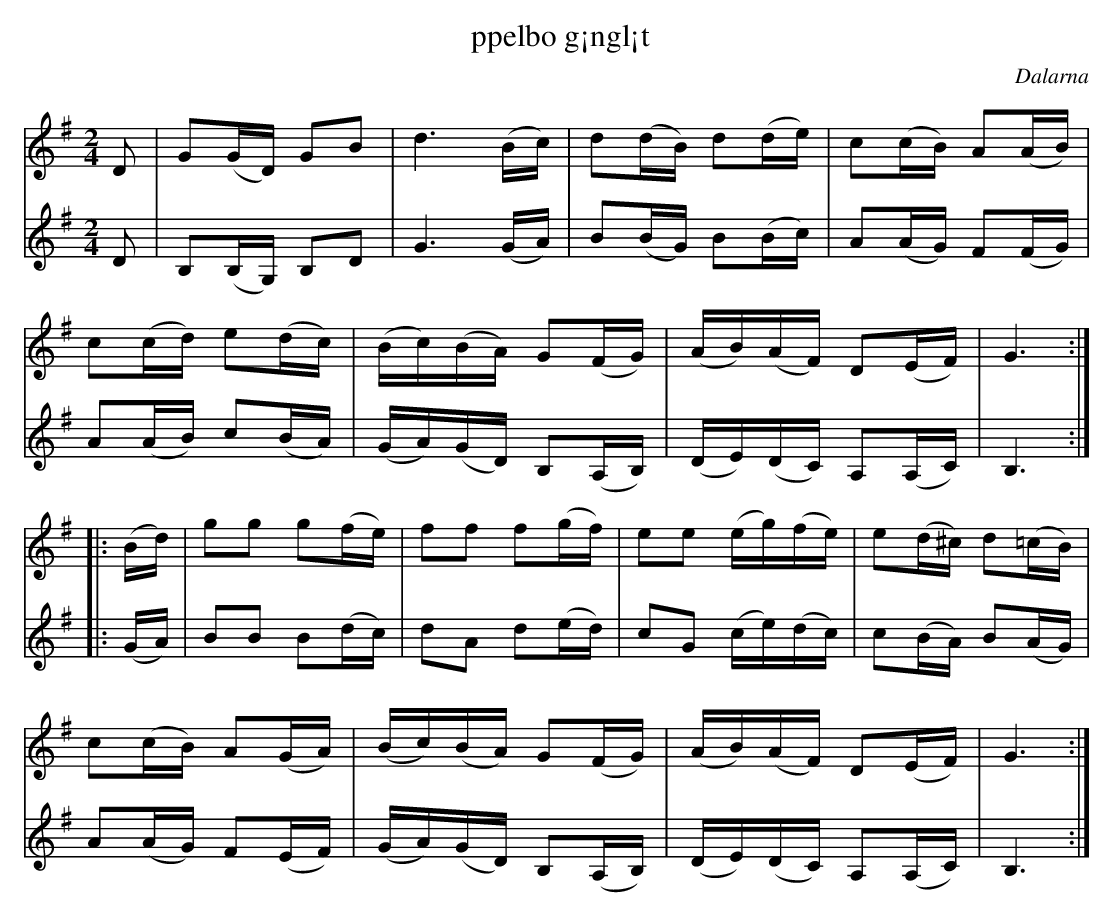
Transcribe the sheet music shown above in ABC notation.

X:1
T: ppelbo g¡ngl¡t
M:2/4
L:1/16
O:Dalarna
K:G
V:1
D2 | G2(GD) G2B2 | d6(Bc) | d2(dB) d2(de) | c2(cB) A2(AB) |
c2(cd) e2(dc) | (Bc)(BA) G2(FG) | (AB)(AF) D2(EF) | G6 :|
|: (Bd) | g2g2 g2(fe) | f2f2 f2(gf) | e2e2 (eg)(fe) | e2(d^c) d2(=cB) |
c2(cB) A2(GA) | (Bc)(BA) G2(FG) | (AB)(AF) D2(EF) | G6 :|
V:2
D2 | B,2(B,G,) B,2D2 | G6(GA) | B2(BG) B2(Bc) | A2(AG) F2(FG) |
A2(AB) c2(BA) | (GA)(GD) B,2(A,B,) | (DE)(DC) A,2(A,C) | B,6 :|
|: (GA) | B2B2 B2(dc) | d2A2 d2(ed) | c2G2 (ce)(dc) | c2(BA) B2(AG) |
A2(AG) F2(EF) | (GA)(GD) B,2(A,B,) | (DE)(DC) A,2(A,C) | B,6 :|
